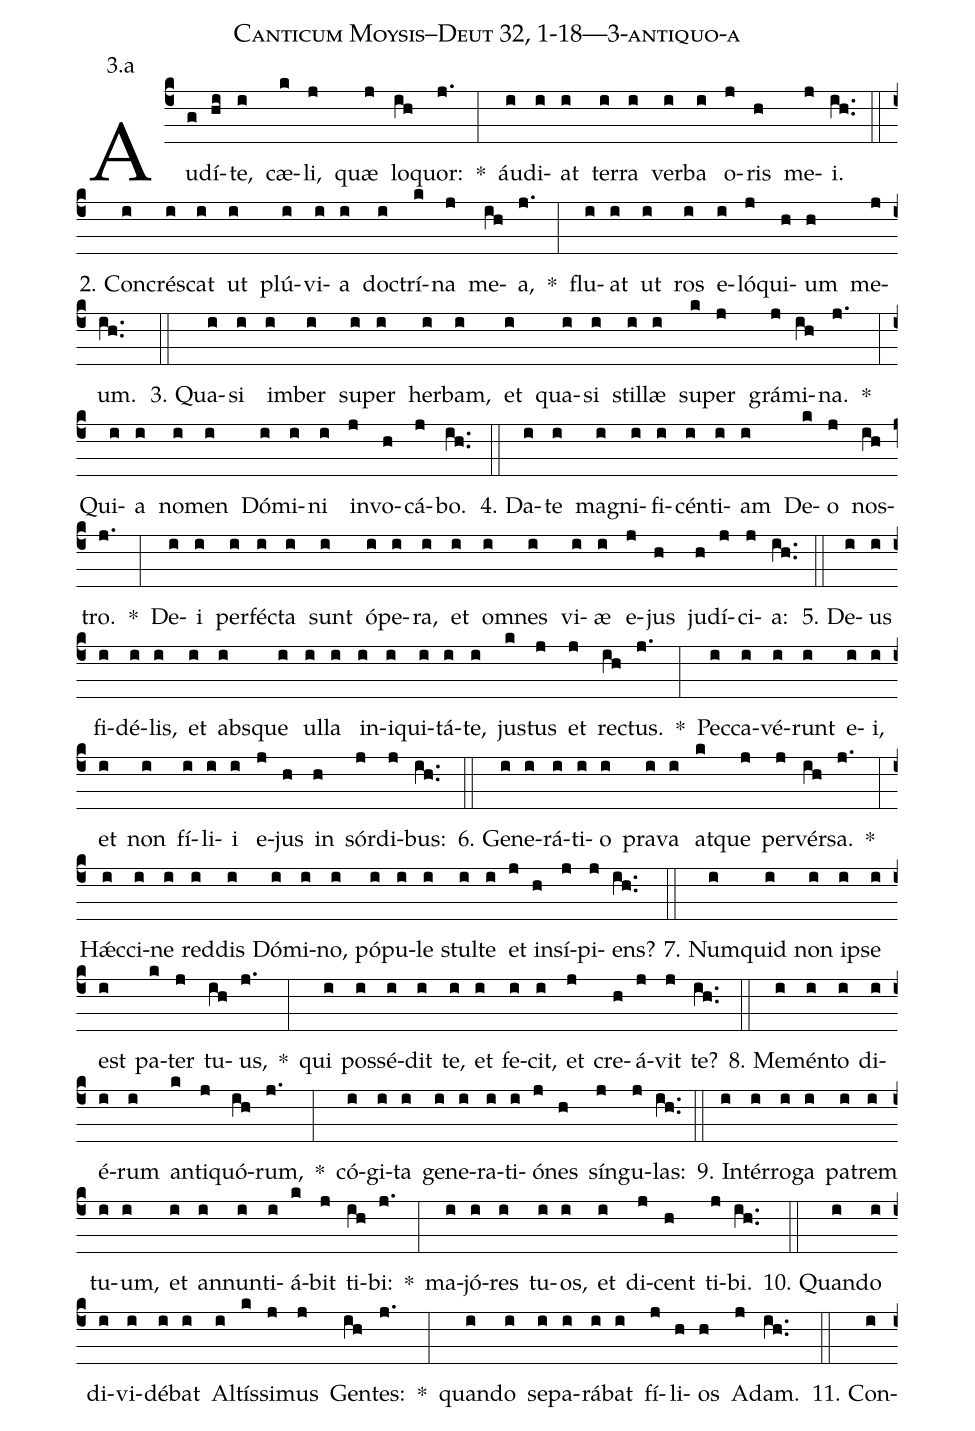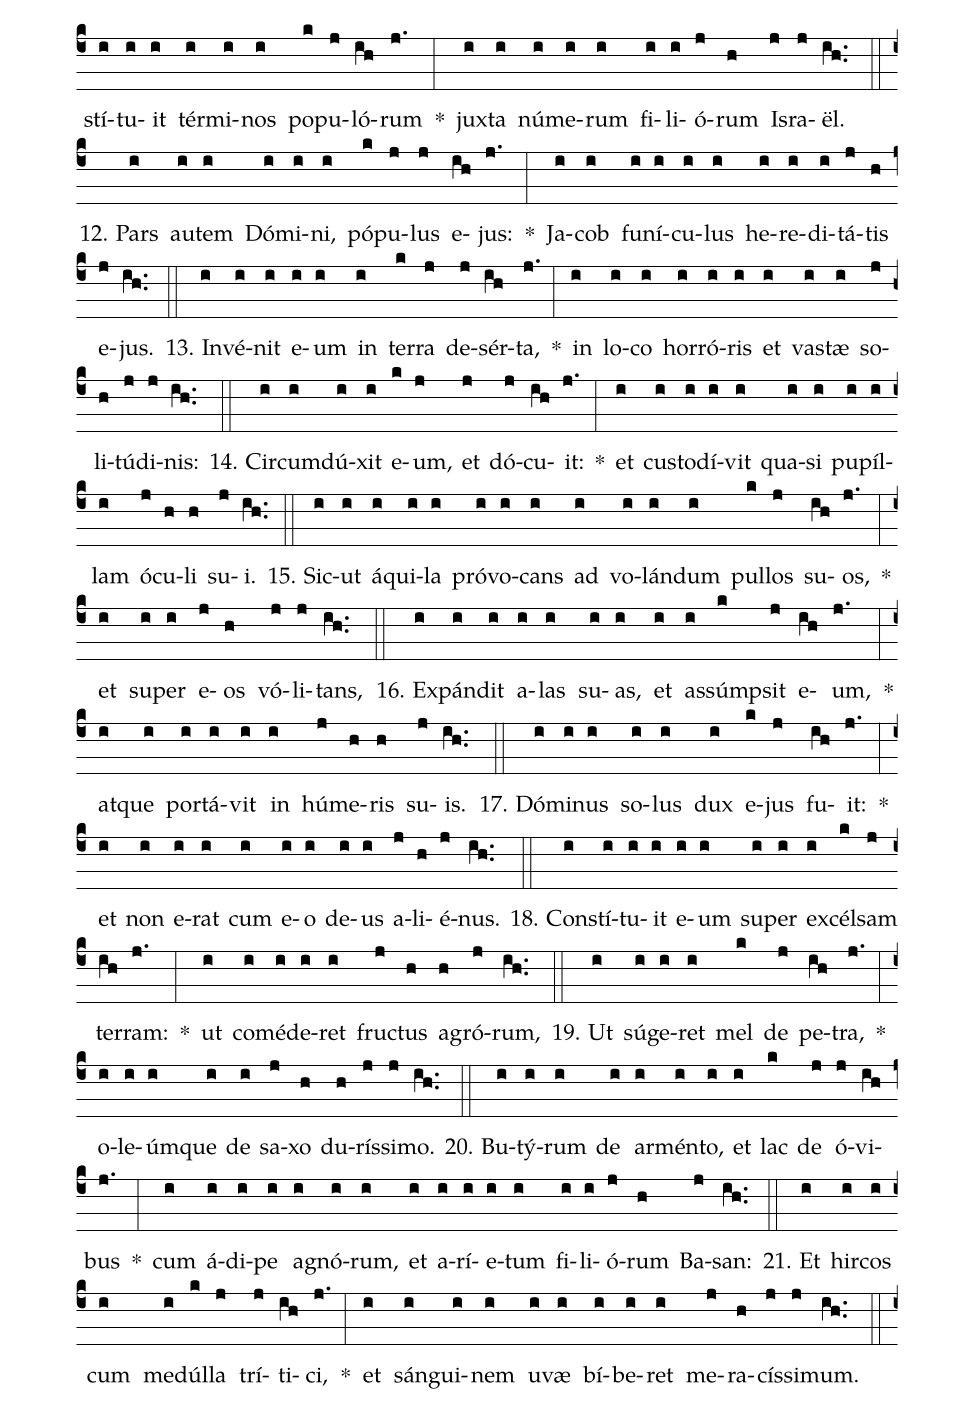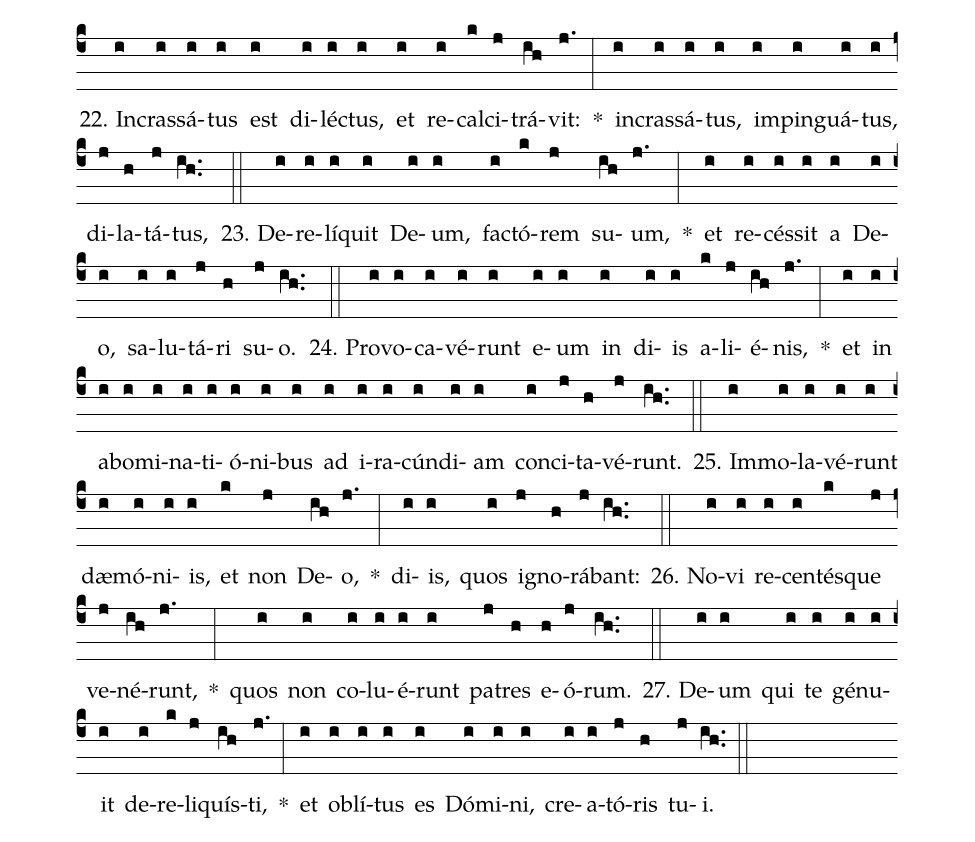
name: Canticum Moysis--Deut 32, 1-18---3-antiquo-a;
annotation: 3.a;
%%
(c4)Au(g)dí(hi)te,(i) cæ(k)li,(j) quæ(j) lo(ih)quor:(j.) *(:) áu(i)di(i)at(i) ter(i)ra(i) ver(i)ba(i) o(j)ris(h) me(j)i.(ih..) (::)
2. Con(i)crés(i)cat(i) ut(i) plú(i)vi(i)a(i) doc(i)trí(k)na(j) me(ih)a,(j.) *(:) flu(i)at(i) ut(i) ros(i) e(i)ló(j)qui(h)um(h) me(j)um.(ih..) (::)
3. Qua(i)si(i) im(i)ber(i) su(i)per(i) her(i)bam,(i) et(i) qua(i)si(i) stil(i)læ(i) su(k)per(j) grá(j)mi(ih)na.(j.) *(:) Qui(i)a(i) no(i)men(i) Dó(i)mi(i)ni(i) in(j)vo(h)cá(j)bo.(ih..) (::)
4. Da(i)te(i) ma(i)gni(i)fi(i)cén(i)ti(i)am(i) De(k)o(j) nos(ih)tro.(j.) *(:) De(i)i(i) per(i)féc(i)ta(i) sunt(i) ó(i)pe(i)ra,(i) et(i) om(i)nes(i) vi(i)æ(i) e(j)jus(h) ju(h)dí(j)ci(j)a:(ih..) (::)
5. De(i)us(i) fi(i)dé(i)lis,(i) et(i) abs(i)que(i) ul(i)la(i) in(i)i(i)qui(i)tá(i)te,(i) jus(k)tus(j) et(j) rec(ih)tus.(j.) *(:) Pec(i)ca(i)vé(i)runt(i) e(i)i,(i) et(i) non(i) fí(i)li(i)i(i) e(j)jus(h) in(h) sór(j)di(j)bus:(ih..) (::)
6. Ge(i)ne(i)rá(i)ti(i)o(i) pra(i)va(i) at(k)que(j) per(j)vér(ih)sa.(j.) *(:) Hǽc(i)ci(i)ne(i) red(i)dis(i) Dó(i)mi(i)no,(i) pó(i)pu(i)le(i) stul(i)te(i) et(j) in(h)sí(j)pi(j)ens?(ih..) (::)
7. Num(i)quid(i) non(i) ip(i)se(i) est(i) pa(k)ter(j) tu(ih)us,(j.) *(:) qui(i) pos(i)sé(i)dit(i) te,(i) et(i) fe(i)cit,(i) et(j) cre(h)á(j)vit(j) te?(ih..) (::)
8. Me(i)mén(i)to(i) di(i)é(i)rum(i) an(k)ti(j)quó(ih)rum,(j.) *(:) có(i)gi(i)ta(i) ge(i)ne(i)ra(i)ti(i)ó(j)nes(h) sín(j)gu(j)las:(ih..) (::)
9. In(i)tér(i)ro(i)ga(i) pa(i)trem(i) tu(i)um,(i) et(i) an(i)nun(i)ti(i)á(k)bit(j) ti(ih)bi:(j.) *(:) ma(i)jó(i)res(i) tu(i)os,(i) et(i) di(j)cent(h) ti(j)bi.(ih..) (::)
10. Quan(i)do(i) di(i)vi(i)dé(i)bat(i) Al(i)tís(k)si(j)mus(j) Gen(ih)tes:(j.) *(:) quan(i)do(i) se(i)pa(i)rá(i)bat(i) fí(j)li(h)os(h) A(j)dam.(ih..) (::)
11. Con(i)stí(i)tu(i)it(i) tér(i)mi(i)nos(i) po(k)pu(j)ló(ih)rum(j.) *(:) jux(i)ta(i) nú(i)me(i)rum(i) fi(i)li(i)ó(j)rum(h) Is(j)ra(j)ël.(ih..) (::)
12. Pars(i) au(i)tem(i) Dó(i)mi(i)ni,(i) pó(k)pu(j)lus(j) e(ih)jus:(j.) *(:) Ja(i)cob(i) fu(i)ní(i)cu(i)lus(i) he(i)re(i)di(i)tá(j)tis(h) e(j)jus.(ih..) (::)
13. In(i)vé(i)nit(i) e(i)um(i) in(i) ter(k)ra(j) de(j)sér(ih)ta,(j.) *(:) in(i) lo(i)co(i) hor(i)ró(i)ris(i) et(i) vas(i)tæ(i) so(j)li(h)tú(j)di(j)nis:(ih..) (::)
14. Cir(i)cum(i)dú(i)xit(i) e(k)um,(j) et(j) dó(j)cu(ih)it:(j.) *(:) et(i) cus(i)to(i)dí(i)vit(i) qua(i)si(i) pu(i)píl(i)lam(i) ó(j)cu(h)li(h) su(j)i.(ih..) (::)
15. Sic(i)ut(i) á(i)qui(i)la(i) pró(i)vo(i)cans(i) ad(i) vo(i)lán(i)dum(i) pul(k)los(j) su(ih)os,(j.) *(:) et(i) su(i)per(i) e(j)os(h) vó(j)li(j)tans,(ih..) (::)
16. Ex(i)pán(i)dit(i) a(i)las(i) su(i)as,(i) et(i) as(i)súmp(k)sit(j) e(ih)um,(j.) *(:) at(i)que(i) por(i)tá(i)vit(i) in(i) hú(j)me(h)ris(h) su(j)is.(ih..) (::)
17. Dó(i)mi(i)nus(i) so(i)lus(i) dux(i) e(k)jus(j) fu(ih)it:(j.) *(:) et(i) non(i) e(i)rat(i) cum(i) e(i)o(i) de(i)us(i) a(j)li(h)é(j)nus.(ih..) (::)
18. Con(i)stí(i)tu(i)it(i) e(i)um(i) su(i)per(i) ex(i)cél(k)sam(j) ter(ih)ram:(j.) *(:) ut(i) com(i)é(i)de(i)ret(i) fruc(j)tus(h) a(h)gró(j)rum,(ih..) (::)
19. Ut(i) sú(i)ge(i)ret(i) mel(k) de(j) pe(ih)tra,(j.) *(:) o(i)le(i)úm(i)que(i) de(i) sa(j)xo(h) du(h)rís(j)si(j)mo.(ih..) (::)
20. Bu(i)tý(i)rum(i) de(i) ar(i)mén(i)to,(i) et(i) lac(k) de(j) ó(j)vi(ih)bus(j.) *(:) cum(i) á(i)di(i)pe(i) a(i)gnó(i)rum,(i) et(i) a(i)rí(i)e(i)tum(i) fi(i)li(i)ó(j)rum(h) Ba(j)san:(ih..) (::)
21. Et(i) hir(i)cos(i) cum(i) me(i)dúl(k)la(j) trí(j)ti(ih)ci,(j.) *(:) et(i) sán(i)gui(i)nem(i) u(i)væ(i) bí(i)be(i)ret(i) me(j)ra(h)cís(j)si(j)mum.(ih..) (::)
22. In(i)cras(i)sá(i)tus(i) est(i) di(i)léc(i)tus,(i) et(i) re(i)cal(k)ci(j)trá(ih)vit:(j.) *(:) in(i)cras(i)sá(i)tus,(i) im(i)pin(i)guá(i)tus,(i) di(j)la(h)tá(j)tus,(ih..) (::)
23. De(i)re(i)lí(i)quit(i) De(i)um,(i) fac(i)tó(k)rem(j) su(ih)um,(j.) *(:) et(i) re(i)cés(i)sit(i) a(i) De(i)o,(i) sa(i)lu(i)tá(j)ri(h) su(j)o.(ih..) (::)
24. Pro(i)vo(i)ca(i)vé(i)runt(i) e(i)um(i) in(i) di(i)is(i) a(k)li(j)é(ih)nis,(j.) *(:) et(i) in(i) ab(i)o(i)mi(i)na(i)ti(i)ó(i)ni(i)bus(i) ad(i) i(i)ra(i)cún(i)di(i)am(i) con(i)ci(j)ta(h)vé(j)runt.(ih..) (::)
25. Im(i)mo(i)la(i)vé(i)runt(i) dæ(i)mó(i)ni(i)is,(i) et(k) non(j) De(ih)o,(j.) *(:) di(i)is,(i) quos(i) i(j)gno(h)rá(j)bant:(ih..) (::)
26. No(i)vi(i) re(i)cen(i)tés(k)que(j) ve(j)né(ih)runt,(j.) *(:) quos(i) non(i) co(i)lu(i)é(i)runt(i) pa(j)tres(h) e(h)ó(j)rum.(ih..) (::)
27. De(i)um(i) qui(i) te(i) gé(i)nu(i)it(i) de(i)re(k)li(j)quís(ih)ti,(j.) *(:) et(i) ob(i)lí(i)tus(i) es(i) Dó(i)mi(i)ni,(i) cre(i)a(i)tó(j)ris(h) tu(j)i.(ih..) (::)
